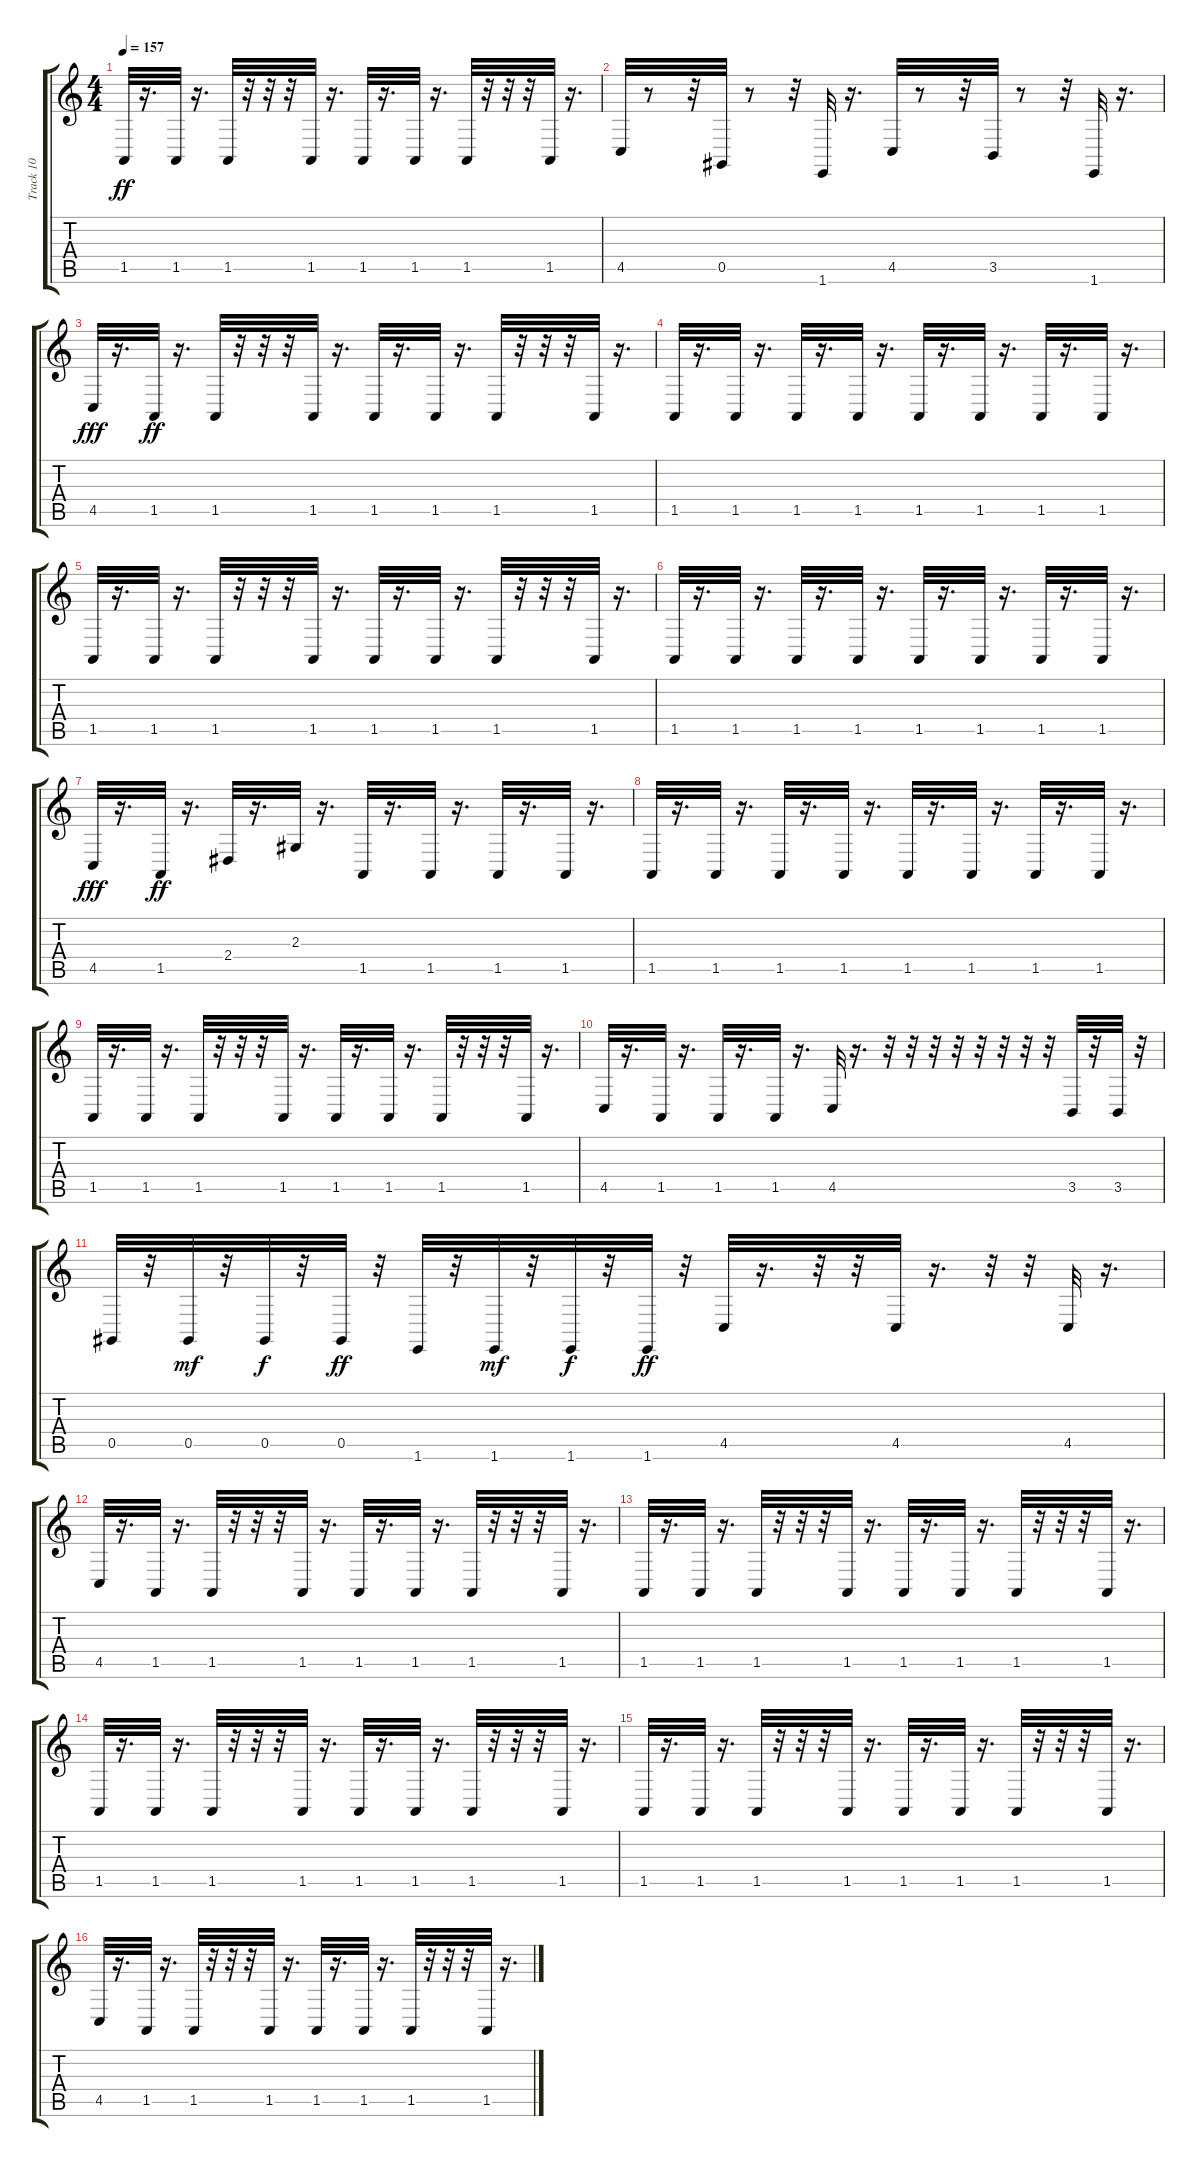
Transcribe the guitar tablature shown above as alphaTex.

\track ("Track 10" "Track 10") {instrument celesta}
\staff {score tabs}
\tuning (Eb4 Bb3 Gb3 Db3 Ab2 Eb2) {hide}
\ts (4 4)
\tempo 157
\clef g2
\ks c
1.5.32{dy ff} r.16{d} 1.5.32 r.16{d} 1.5.32 r.32 r.32 r.32 1.5.32 r.16{d} 1.5.32 r.16{d} 1.5.32 r.16{d} 1.5.32 r.32 r.32 r.32 1.5.32 r.16{d} |
4.5.32 r.8 r.32 0.5.32 r.8 r.32 1.6.32 r.16{d} 4.5.32 r.8 r.32 3.5.32 r.8 r.32 1.6.32 r.16{d} |
4.5.32{dy fff} r.16{d} 1.5.32{dy ff} r.16{d} 1.5.32 r.32 r.32 r.32 1.5.32 r.16{d} 1.5.32 r.16{d} 1.5.32 r.16{d} 1.5.32 r.32 r.32 r.32 1.5.32 r.16{d} |
1.5.32 r.16{d} 1.5.32 r.16{d} 1.5.32 r.16{d} 1.5.32 r.16{d} 1.5.32 r.16{d} 1.5.32 r.16{d} 1.5.32 r.16{d} 1.5.32 r.16{d} |
1.5.32 r.16{d} 1.5.32 r.16{d} 1.5.32 r.32 r.32 r.32 1.5.32 r.16{d} 1.5.32 r.16{d} 1.5.32 r.16{d} 1.5.32 r.32 r.32 r.32 1.5.32 r.16{d} |
1.5.32 r.16{d} 1.5.32 r.16{d} 1.5.32 r.16{d} 1.5.32 r.16{d} 1.5.32 r.16{d} 1.5.32 r.16{d} 1.5.32 r.16{d} 1.5.32 r.16{d} |
4.5.32{dy fff} r.16{d} 1.5.32{dy ff} r.16{d} 2.4.32 r.16{d} 2.3.32 r.16{d} 1.5.32 r.16{d} 1.5.32 r.16{d} 1.5.32 r.16{d} 1.5.32 r.16{d} |
1.5.32 r.16{d} 1.5.32 r.16{d} 1.5.32 r.16{d} 1.5.32 r.16{d} 1.5.32 r.16{d} 1.5.32 r.16{d} 1.5.32 r.16{d} 1.5.32 r.16{d} |
1.5.32 r.16{d} 1.5.32 r.16{d} 1.5.32 r.32 r.32 r.32 1.5.32 r.16{d} 1.5.32 r.16{d} 1.5.32 r.16{d} 1.5.32 r.32 r.32 r.32 1.5.32 r.16{d} |
4.5.32 r.16{d} 1.5.32 r.16{d} 1.5.32 r.16{d} 1.5.32 r.16{d} 4.5.32 r.16{d} r.32 r.32 r.32 r.32 r.32 r.32 r.32 r.32 3.5.32 r.32 3.5.32 r.32 |
0.5.32 r.32 0.5.32{dy mf} r.32 0.5.32{dy f} r.32 0.5.32{dy ff} r.32 1.6.32 r.32 1.6.32{dy mf} r.32 1.6.32{dy f} r.32 1.6.32{dy ff} r.32 4.5.32 r.16{d} r.32 r.32 4.5.32 r.16{d} r.32 r.32 4.5.32 r.16{d} |
4.5.32 r.16{d} 1.5.32 r.16{d} 1.5.32 r.32 r.32 r.32 1.5.32 r.16{d} 1.5.32 r.16{d} 1.5.32 r.16{d} 1.5.32 r.32 r.32 r.32 1.5.32 r.16{d} |
1.5.32 r.16{d} 1.5.32 r.16{d} 1.5.32 r.32 r.32 r.32 1.5.32 r.16{d} 1.5.32 r.16{d} 1.5.32 r.16{d} 1.5.32 r.32 r.32 r.32 1.5.32 r.16{d} |
1.5.32 r.16{d} 1.5.32 r.16{d} 1.5.32 r.32 r.32 r.32 1.5.32 r.16{d} 1.5.32 r.16{d} 1.5.32 r.16{d} 1.5.32 r.32 r.32 r.32 1.5.32 r.16{d} |
1.5.32 r.16{d} 1.5.32 r.16{d} 1.5.32 r.32 r.32 r.32 1.5.32 r.16{d} 1.5.32 r.16{d} 1.5.32 r.16{d} 1.5.32 r.32 r.32 r.32 1.5.32 r.16{d} |
4.5.32 r.16{d} 1.5.32 r.16{d} 1.5.32 r.32 r.32 r.32 1.5.32 r.16{d} 1.5.32 r.16{d} 1.5.32 r.16{d} 1.5.32 r.32 r.32 r.32 1.5.32 r.16{d}
